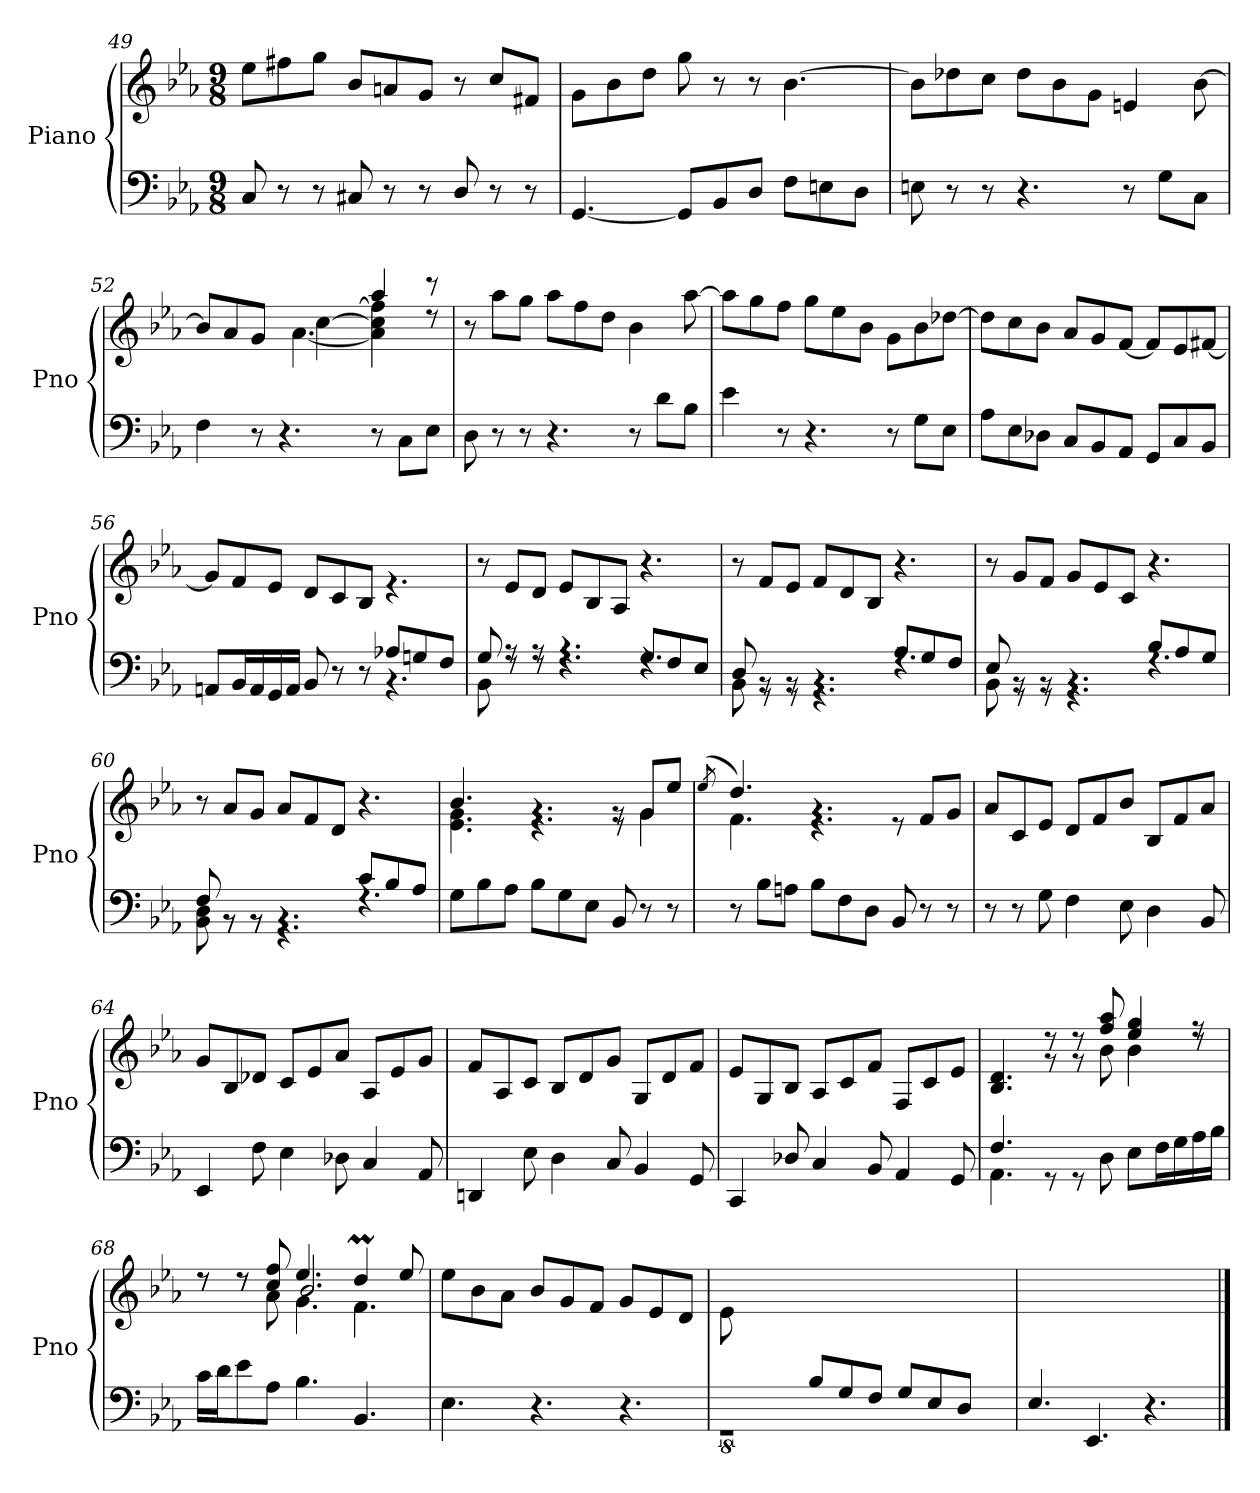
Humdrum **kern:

**kern	**kern
*part1	*part1
*staff2	*staff1
*I"Piano	*
*I'Pno	*
!!LO:PB:g=z
*clefF4	*clefG2
*k[b-e-a-]	*k[b-e-a-]
*M9/8	*M9/8
=49	=49
8C/	8ee-\L
8r	8ff#X\
8r	8gg\J
8C#X/	8b-/L
8r	8an/
8r	8g/J
8D/	8r
8r	8cc/L
8r	8f#X/J
=50	=50
[4.GG/	8g\L
.	8b-\
.	8dd\J
8GG/L]	8gg\
8BB-/	8r
8D/J	8r
8F\L	[4.b-\
8En\	.
8D\J	.
=51	=51
8En\	8b-\L]
8r	8dd-X\
8r	8cc\J
4.r	8dd-\L
.	8b-\
.	8g\J
8r	4en/
8G\L	.
8C\J	[8b-\
=52	=52
*^	*^
*	*^	*	*^
4.ryy	2ryy	4F\	8b-/L]	4.ryy	2ryy
.	.	.	8a-/	.	.
.	.	8r	8g/J	.	.
2.ryy	.	4.r	8a-/Lyy	[4.a-\	.
.	4ryy	.	8cc/	.	[4cc\
.	.	.	[8ff/J	.	.
.	4.ryy	8r	4aa-/	4a-\] 4cc\] 4ff\]	4.ryy
.	.	8C\L	.	.	.
.	.	8E-\J	8r	8rdd	.
*v	*v	*v	*	*	*
*	*v	*v	*v
=53	=53
8D\	8r
8r	8aa-\L
8r	8gg\J
4.r	8aa-\L
.	8ff\
.	8dd\J
8r	4b-\
8d\L	.
8B-\J	[8aa-\
!!LO:LB:g=z
=54	=54
4e-\	8aa-\L]
.	8gg\
8r	8ff\J
4.r	8gg\L
.	8ee-\
.	8b-\J
8r	8g\L
8G\L	8b-\
8E-\J	[8dd-X\J
=55	=55
8A-\L	8dd-\L]
8E-\	8cc\
8D-X\J	8b-\J
8C/L	8a-/L
8BB-/	8g/
8AA-/J	[8f/J
8GG/L	8f/L]
8C/	8e-/
8BB-/J	[8f#Xi/J
=56	=56
*^	*^
*	*^	*	*
2.ryy	2.ryy	8AAn/L	8g-/L]	2.ryy
.	.	16BB-/L	8f/	.
.	.	16AA/	.	.
.	.	16GG/	8e-/J	.
.	.	16AA/JJ	.	.
.	.	8BB-/	8d/L	.
.	.	8r	8c/	.
.	.	8r	8B-/J	.
8A-X/L	4.ryy	4.rBB	4.ryy	4.re
8Gn/	.	.	.	.
8F/J	.	.	.	.
*	*v	*v	*	*
*	*	*v	*v
=57	=57	=57
8G/	8BB-\	8r
8r	8rF	8e-/L
8r	8rF	8d/J
4.r	4.rF	8e-/L
.	.	8B-/
.	.	8A-/J
8G/L	4.rF	4.r
8F/	.	.
8E-/J	.	.
!!LO:LB:g=z
=58	=58	=58
8D/	8BB-\	8r
8rGG	8rBB	8f/L
8rGG	8rBB	8e-/J
4.rGG	4.rBB	8f/L
.	.	8d/
.	.	8B-/J
8A-/L	4.rF	4.r
8G/	.	.
8F/J	.	.
=59	=59	=59
8E-/	8BB-\	8r
8rBB	8r	8g/L
8rBB	8r	8f/J
4.rBB	4.r	8g/L
.	.	8e-/
.	.	8c/J
8B-/L	4.rF	4.r
8A-/	.	.
8G/J	.	.
=60	=60	=60
8F/	8BB-\ 8D\	8r
8rBB	8r	8a-/L
8rBB	8r	8g/J
4.rBB	4.r	8a-/L
.	.	8f/
.	.	8d/J
8c/L	4.rF	4.r
8B-/	.	.
8A-/J	.	.
*v	*v	*
=61	=61
*	*^
8G\L	4.b-/	4.e-\ 4.g\
8B-\	.	.
8A-\J	.	.
8B-\L	4.rg	4.r
8G\	.	.
8E-\J	.	.
8BB-/	8rg	8r
8r	8g/L	4g\
8r	8ee-/J	.
*	*v	*v
=62	=62
.	(8qee-/
*^	*^
*	*^	*	*^
2.ryy	4.ryy	8r	4.dd/)	4.f\	8ee-!yy
.	.	8B-\L	.	.	4dd!yy
.	.	8An\J	.	.	.
.	2.ryy	8B-\L	4.rg	4.r	2.ryy
.	.	8F\	.	.	.
.	.	8D\J	.	.	.
4.ryy	.	8BB-/	8re	4.ryy	.
.	.	8r	8f/L	.	.
.	.	8r	8g/J	.	.
*v	*v	*v	*	*	*
*	*v	*v	*v
!!LO:LB:g=z
=63	=63
8r	8a-/L
8r	8c/
8G\	8e-/J
4F\	8d/L
.	8f/
8E-\	8b-/J
4D\	8B-/L
.	8f/
8BB-/	8a-/J
=64	=64
4EE-/	8g/L
.	8B-/
8F\	8d-X/J
4E-\	8c/L
.	8e-/
8D-X\	8a-/J
4C/	8A-/L
.	8e-/
8AA-/	8g/J
=65	=65
4DDn/	8f/L
.	8A-/
8E-\	8c/J
4D\	8B-/L
.	8d/
8C/	8g/J
4BB-/	8G/L
.	8d/
8GG/	8f/J
=66	=66
4CC/	8e-/L
.	8G/
8D-X/	8B-/J
4C/	8A-/L
.	8c/
8BB-/	8f/J
4AA-/	8F/L
.	8c/
8GG/	8e-/J
!!LO:LB:g=z
=67	=67
*^	*^
*	*^	*	*^
4.ryy	4.F/	4.AA-\	4.B-/ 4.d/	4.ryy	4.ryy
2.ryy	8rGG	2.ryy	8rg	8rdd	2.ryy
.	8rGG	.	8rg	8rdd	.
.	8D\	.	8ff/ 8aa-/	8b-\	.
.	8E-\L	.	4ee-/ 4gg/	4b-\	.
.	16F\L	.	.	.	.
.	16G\	.	.	.	.
.	16A-\	.	8r	8rdd	.
.	16B-\JJ	.	.	.	.
*	*v	*v	*	*	*
=68	=68	=68	=68	=68
4.ryy	16c\LL	8r	8rdd	4.ryy
.	16d\J	.	.	.
.	8e-\	8r	8rdd	.
.	8A-\J	8cc/ 8ff/	8a-\	.
2.ryy	4.B-\	4.ee-/	4.g\	2.b-/
.	4.BB-/	4ddm/	4.f\	.
.	.	8ee-/	.	.
*v	*v	*	*	*
*	*v	*v	*v
=69	=69
4.E-\	8ee-\L
.	8b-\
.	8a-\J
4.r	8b-/L
.	8g/
.	8f/J
4.r	8g/L
.	8e-/
.	8d/J
=70	=70
*^	*
8ryy	8%9rGG	8e-\L
8B-/	.	1ryy
8A-/J	.	.
8B-/L	.	.
8G/	.	.
8F/J	.	.
8G/L	.	.
8E-/	.	.
8D/J	.	.
8ryy	8ryy	8ryy
*v	*v	*
=71	=71
4.E-/	1ryy
4.EE-/	.
4.r	.
.	8ryy
==	==
*-	*-
